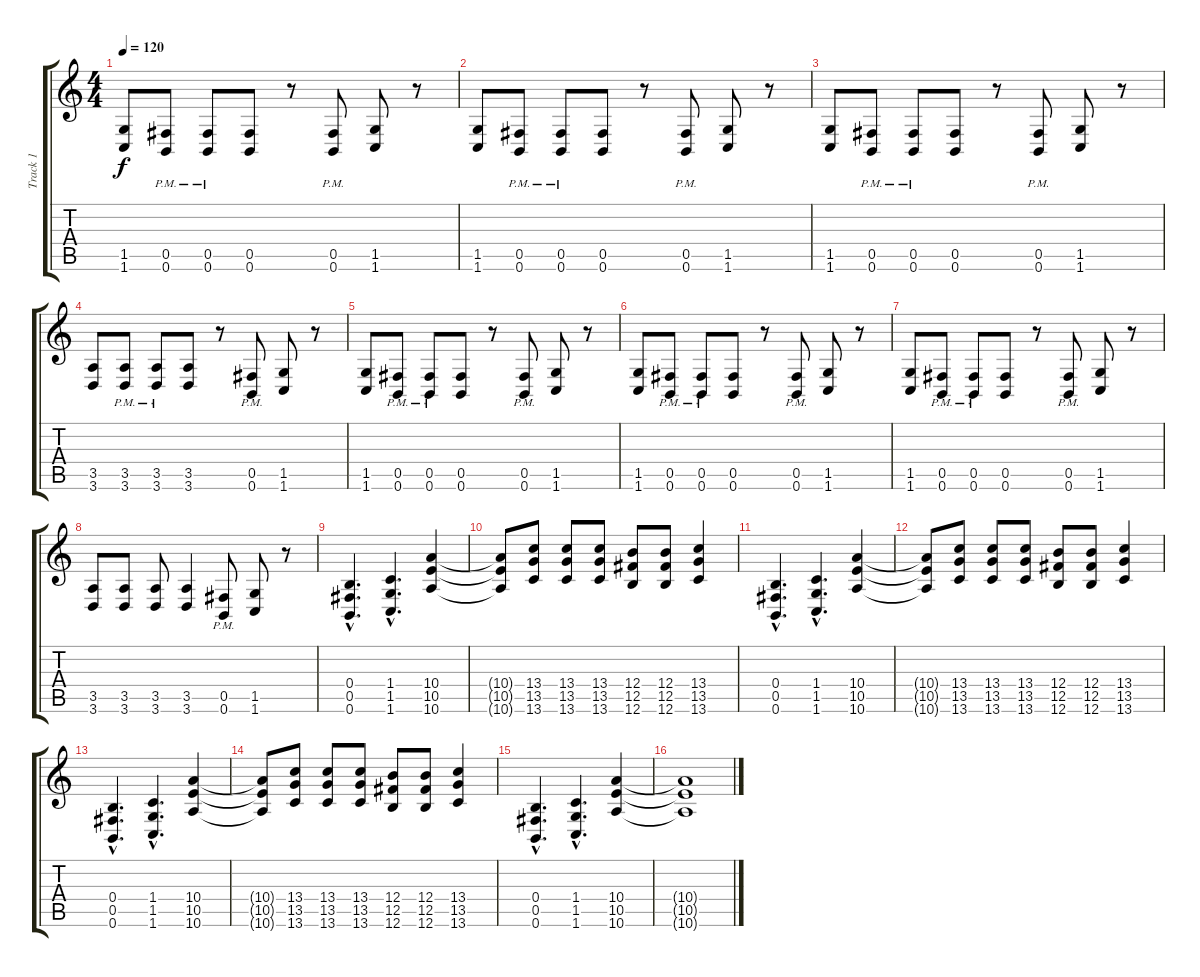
\track ("Track 1" "Track 1") {instrument acousticguitarsteel}
\staff {score tabs}
\tuning (Db4 Ab3 E3 B2 Gb2 B1) {hide}
\ts (4 4)
\tempo 120
\clef g2
\ks c
(1.5 1.6).8{dy f} (0.5{pm} 0.6{pm}).8 (0.5{pm} 0.6{pm}).8 (0.5 0.6).8 r.8 (0.5{pm} 0.6).8 (1.5 1.6).8 r.8 |
(1.5 1.6).8 (0.5{pm} 0.6{pm}).8 (0.5{pm} 0.6{pm}).8 (0.5 0.6).8 r.8 (0.5 0.6{pm}).8 (1.5 1.6).8 r.8 |
(1.5 1.6).8 (0.5{pm} 0.6{pm}).8 (0.5{pm} 0.6{pm}).8 (0.5 0.6).8 r.8 (0.5{pm} 0.6).8 (1.5 1.6).8 r.8 |
(3.5 3.6).8 (3.5{pm} 3.6{pm}).8 (3.5{pm} 3.6{pm}).8 (3.5 3.6).8 r.8 (0.5{pm} 0.6).8 (1.5 1.6).8 r.8 |
(1.5 1.6).8 (0.5{pm} 0.6{pm}).8 (0.5{pm} 0.6{pm}).8 (0.5 0.6).8 r.8 (0.5{pm} 0.6).8 (1.5 1.6).8 r.8 |
(1.5 1.6).8 (0.5{pm} 0.6{pm}).8 (0.5{pm} 0.6{pm}).8 (0.5 0.6).8 r.8 (0.5 0.6{pm}).8 (1.5 1.6).8 r.8 |
(1.5 1.6).8 (0.5{pm} 0.6{pm}).8 (0.5{pm} 0.6{pm}).8 (0.5 0.6).8 r.8 (0.5{pm} 0.6).8 (1.5 1.6).8 r.8 |
(3.5 3.6).8 (3.5 3.6).8 (3.5 3.6).8 (3.5 3.6).4 (0.5{pm} 0.6).8 (1.5 1.6).8 r.8 |
(0.4{hac} 0.5{hac} 0.6{hac}).4{d} (1.4{hac} 1.5{hac} 1.6{hac}).4{d} (10.4 10.5 10.6).4 |
(10.4{t} 10.5{t} 10.6{t}).8 (13.4 13.5 13.6).8 (13.4 13.5 13.6).8 (13.4 13.5 13.6).8 (12.4 12.5 12.6).8 (12.4 12.5 12.6).8 (13.4 13.5 13.6).4 |
(0.4{hac} 0.5{hac} 0.6{hac}).4{d} (1.4{hac} 1.5{hac} 1.6{hac}).4{d} (10.4 10.5 10.6).4 |
(10.4{t} 10.5{t} 10.6{t}).8 (13.4 13.5 13.6).8 (13.4 13.5 13.6).8 (13.4 13.5 13.6).8 (12.4 12.5 12.6).8 (12.4 12.5 12.6).8 (13.4 13.5 13.6).4 |
(0.4{hac} 0.5{hac} 0.6{hac}).4{d} (1.4{hac} 1.5{hac} 1.6{hac}).4{d} (10.4 10.5 10.6).4 |
(10.4{t} 10.5{t} 10.6{t}).8 (13.4 13.5 13.6).8 (13.4 13.5 13.6).8 (13.4 13.5 13.6).8 (12.4 12.5 12.6).8 (12.4 12.5 12.6).8 (13.4 13.5 13.6).4 |
(0.4{hac} 0.5{hac} 0.6{hac}).4{d} (1.4{hac} 1.5{hac} 1.6{hac}).4{d} (10.4 10.5 10.6).4 |
(10.4{t} 10.5{t} 10.6{t}).1
